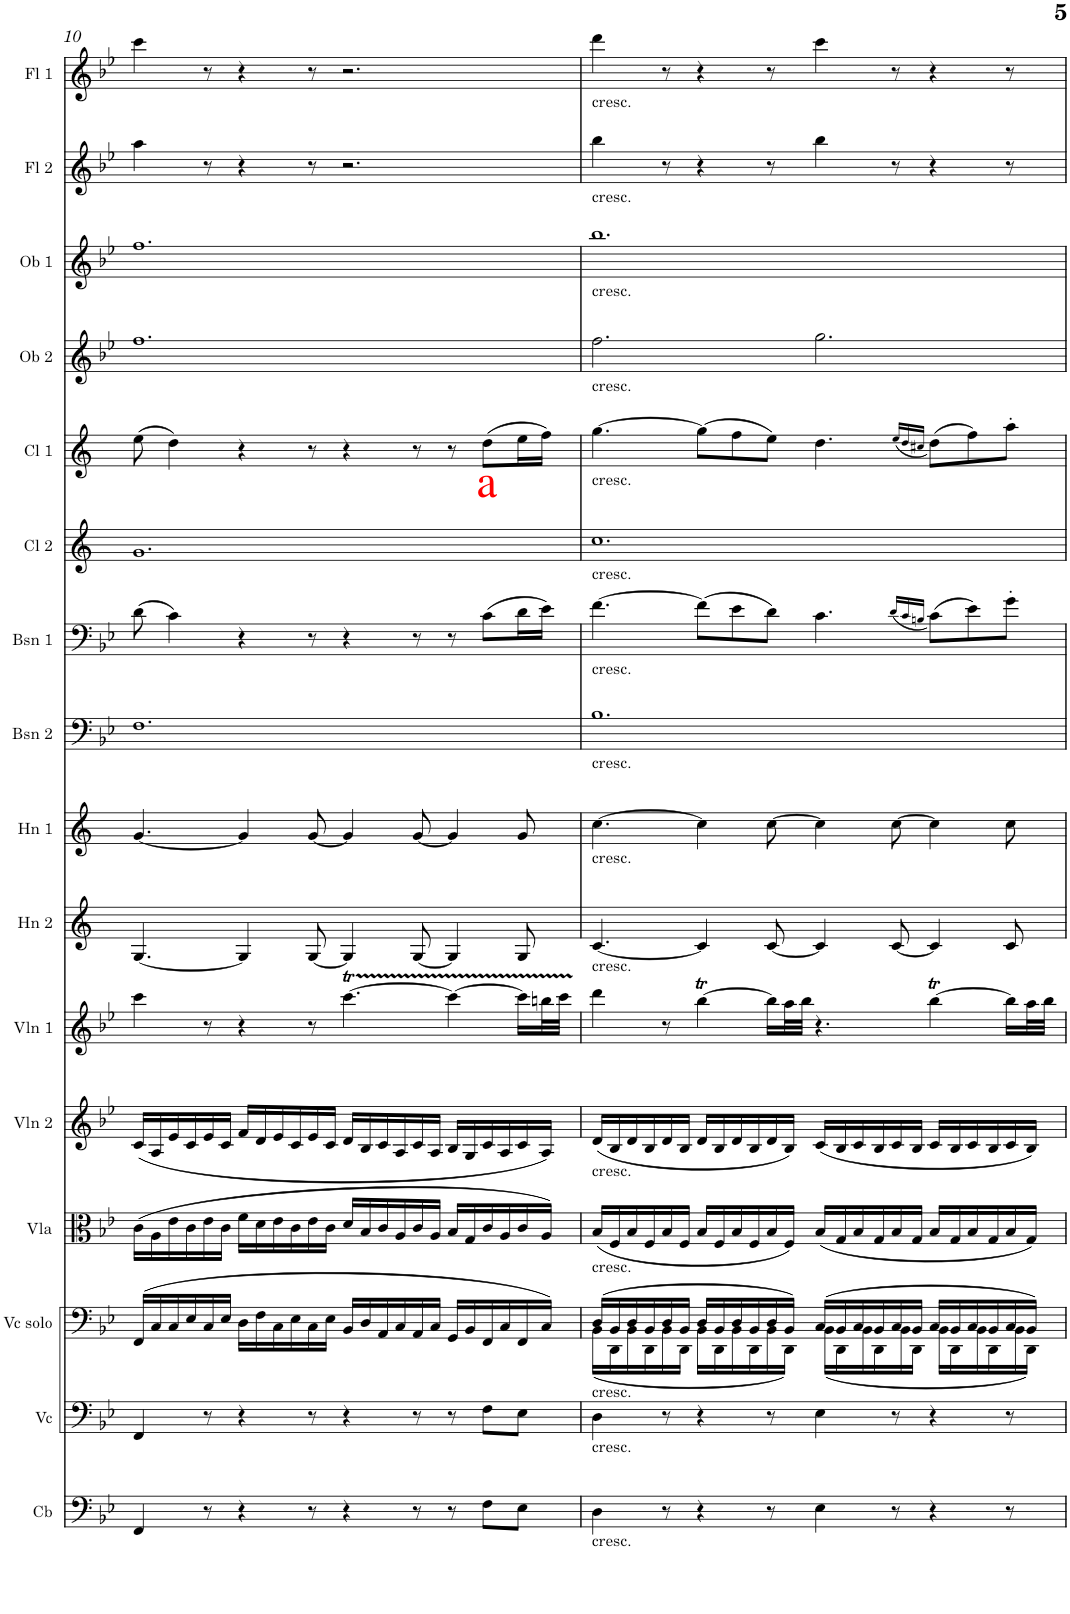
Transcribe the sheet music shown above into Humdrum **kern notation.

**kern	**kern	**kern	**kern	**kern	**kern	**kern	**kern	**kern	**kern	**kern	**kern	**text	**kern	**kern	**kern	**kern
*part16	*part15	*part14	*part13	*part12	*part11	*part10	*part9	*part8	*part7	*part6	*part5	*part5	*part4	*part3	*part2	*part1
*staff16	*staff15	*staff14	*staff13	*staff12	*staff11	*staff10	*staff9	*staff8	*staff7	*staff6	*staff5	*staff5	*staff4	*staff3	*staff2	*staff1
*I"Contrabass	*I"Violoncello	*I"Violoncello solo	*I"Viola	*I"Violin 2	*I"Violin 1	*I"Bb basso Horn 2	*I"Bb basso Horn 1	*I"Bassoon 2	*I"Bassoon 1	*I"Bb Clarinet 2	*I"Bb Clarinet 1	*	*I"Oboe 2	*I"Oboe 1	*I"Flute 2	*I"Flute 1
*I'Cb	*I'Vc	*I'Vc solo	*I'Vla	*I'Vln 2	*I'Vln 1	*I'Hn 2	*I'Hn 1	*I'Bsn 2	*I'Bsn 1	*I'Cl 2	*I'Cl 1	*	*I'Ob 2	*I'Ob 1	*I'Fl 2	*I'Fl 1
!!LO:PB:g=z
*clefF4	*clefF4	*clefF4	*clefC3	*clefG2	*clefG2	*clefG2	*clefG2	*clefF4	*clefF4	*clefG2	*clefG2	*	*clefG2	*clefG2	*clefG2	*clefG2
*Trd7c12	*	*	*	*	*	*Trd8c14	*Trd8c14	*	*	*Trd1c2	*Trd1c2	*	*	*	*	*
*k[b-e-]	*k[b-e-]	*k[b-e-]	*k[b-e-]	*k[b-e-]	*k[b-e-]	*k[]	*k[]	*k[b-e-]	*k[b-e-]	*k[]	*k[]	*	*k[b-e-]	*k[b-e-]	*k[b-e-]	*k[b-e-]
*M12/8	*M12/8	*M12/8	*M12/8	*M12/8	*M12/8	*M12/8	*M12/8	*M12/8	*M12/8	*M12/8	*M12/8	*	*M12/8	*M12/8	*M12/8	*M12/8
=10	=10	=10	=10	=10	=10	=10	=10	=10	=10	=10	=10	=10	=10	=10	=10	=10
4FF/	4FF/	(16FF/LL	(16c\LL	(16c/LL	4ccc\	[4.G/	[4.g/	1.F	(8d\	1.g	(8ee\	.	1.ff	1.ff	4aa\	4ccc\
.	.	16C/	16A\	16A/	.	.	.	.	.	.	.	.	.	.	.	.
.	.	16C/	16e-\	16e-/	.	.	.	.	4c\)	.	4dd\)	.	.	.	.	.
.	.	16E-/	16c\	16c/	.	.	.	.	.	.	.	.	.	.	.	.
8r	8r	16C/	16e-\	16e-/	8r	.	.	.	.	.	.	.	.	.	8r	8r
.	.	16E-/JJ	16c\JJ	16c/JJ	.	.	.	.	.	.	.	.	.	.	.	.
4r	4r	16D\LL	16f\LL	16f/LL	4r	4G/]	4g/]	.	4r	.	4r	.	.	.	4r	4r
.	.	16F\	16d\	16d/	.	.	.	.	.	.	.	.	.	.	.	.
.	.	16C\	16e-\	16e-/	.	.	.	.	.	.	.	.	.	.	.	.
.	.	16E-\	16c\	16c/	.	.	.	.	.	.	.	.	.	.	.	.
8r	8r	16C\	16e-\	16e-/	8r	[8G/	[8g/	.	8r	.	8r	.	.	.	8r	8r
.	.	16E-\JJ	16c\JJ	16c/JJ	.	.	.	.	.	.	.	.	.	.	.	.
4r	4r	16BB-/LL	16d/LL	16d/LL	[4.cccT\	4G/]	4g/]	.	4r	.	4r	.	.	.	2.r	2.r
.	.	16D/	16B-/	16B-/	.	.	.	.	.	.	.	.	.	.	.	.
.	.	16AA/	16c/	16c/	.	.	.	.	.	.	.	.	.	.	.	.
.	.	16C/	16A/	16A/	.	.	.	.	.	.	.	.	.	.	.	.
8r	8r	16AA/	16c/	16c/	.	[8G/	[8g/	.	8r	.	8r	.	.	.	.	.
.	.	16C/JJ	16A/JJ	16A/JJ	.	.	.	.	.	.	.	.	.	.	.	.
8r	8r	16GG/LL	16B-/LL	16B-/LL	4ccc\_	4G/]	4g/]	.	8r	.	8r	.	.	.	.	.
.	.	16BB-/	16G/	16G/	.	.	.	.	.	.	.	.	.	.	.	.
!	!	!	!	!	!	!	!	!	!	!	!	!LO:LY:b:color=#FF0000	!	!	!	!
8F\L	8F\L	16FF/	16c/	16c/	.	.	.	.	(8c\L	.	(8dd\L	a	.	.	.	.
.	.	16C/	16A/	16A/	.	.	.	.	.	.	.	.	.	.	.	.
8E-\J	8E-\J	16FF/	16c/	16c/	16ccc\LL]	8G/	8g/	.	16d\L	.	16ee\L	.	.	.	.	.
.	.	16C/JJ)	16A/JJ)	16A/JJ)	32bbn\L	.	.	.	16e-\JJ)	.	16ff\JJ)	.	.	.	.	.
.	.	.	.	.	32cccTTT\JJJ	.	.	.	.	.	.	.	.	.	.	.
=11	=11	=11	=11	=11	=11	=11	=11	=11	=11	=11	=11	=11	=11	=11	=11	=11
*	*	*^	*	*	*	*	*	*	*	*	*	*	*	*	*	*
!	!	!	!	!	!	!	!	!	!	!	!	!	!	!	!	!	!LO:TX:b:t=cresc.
!	!	!	!	!	!	!	!	!	!	!	!	!	!	!	!	!LO:TX:b:t=cresc.	!
!	!	!	!	!	!	!	!	!	!	!	!	!	!	!	!LO:TX:b:t=cresc.	!	!
!	!	!	!	!	!	!	!	!	!	!	!	!	!	!LO:TX:b:t=cresc.	!	!	!
!	!	!	!	!	!	!	!	!	!	!	!	!LO:TX:b:t=cresc.	!	!	!	!	!
!	!	!	!	!	!	!	!	!	!	!	!LO:TX:b:t=cresc.	!	!	!	!	!	!
!	!	!	!	!	!	!	!	!	!	!LO:TX:b:t=cresc.	!	!	!	!	!	!	!
!	!	!	!	!	!	!	!	!	!LO:TX:b:t=cresc.	!	!	!	!	!	!	!	!
!	!	!	!	!	!	!	!	!LO:TX:b:t=cresc.	!	!	!	!	!	!	!	!	!
!	!	!	!	!	!	!	!LO:TX:b:t=cresc.	!	!	!	!	!	!	!	!	!	!
!	!	!	!	!	!LO:TX:b:t=cresc.	!	!	!	!	!	!	!	!	!	!	!	!
!	!	!	!	!LO:TX:b:t=cresc.	!	!	!	!	!	!	!	!	!	!	!	!	!
!	!	!LO:TX:b:t=cresc.	!	!	!	!	!	!	!	!	!	!	!	!	!	!	!
!	!LO:TX:b:t=cresc.	!	!	!	!	!	!	!	!	!	!	!	!	!	!	!	!
!LO:TX:b:t=cresc.	!	!	!	!	!	!	!	!	!	!	!	!	!	!	!	!	!
4D\	4D\	(16D/LL	(16BB-\LL	(16B-/LL	(16d/LL	4ddd\	[4.c/	[4.cc\	1.B-	[4.f\	1.cc	[4.gg\	.	2.ff\	1.bb-	4bb-\	4ddd\
.	.	16BB-/	16DD\	16F/	16B-/	.	.	.	.	.	.	.	.	.	.	.	.
.	.	16D/	16BB-\	16B-/	16d/	.	.	.	.	.	.	.	.	.	.	.	.
.	.	16BB-/	16DD\	16F/	16B-/	.	.	.	.	.	.	.	.	.	.	.	.
8r	8r	16D/	16BB-\	16B-/	16d/	8r	.	.	.	.	.	.	.	.	.	8r	8r
.	.	16BB-/JJ	16DD\JJ	16F/JJ	16B-/JJ	.	.	.	.	.	.	.	.	.	.	.	.
4r	4r	16D/LL	16BB-\LL	16B-/LL	16d/LL	[4bb-T\	4c/]	4cc\]	.	(8f\L]	.	(8gg\L]	.	.	.	4r	4r
.	.	16BB-/	16DD\	16F/	16B-/	.	.	.	.	.	.	.	.	.	.	.	.
.	.	16D/	16BB-\	16B-/	16d/	.	.	.	.	8e-\	.	8ff\	.	.	.	.	.
.	.	16BB-/	16DD\	16F/	16B-/	.	.	.	.	.	.	.	.	.	.	.	.
8r	8r	16D/	16BB-\	16B-/	16d/	16bb-\LL]	[8c/	[8cc\	.	8d\J)	.	8ee\J)	.	.	.	8r	8r
.	.	16BB-/JJ)	16DD\JJ)	16F/JJ)	16B-/JJ)	32aa\L	.	.	.	.	.	.	.	.	.	.	.
.	.	.	.	.	.	32bb-\JJJ	.	.	.	.	.	.	.	.	.	.	.
4E-\	4E-\	(16C/LL	(16BB-\LL	(16B-/LL	(16c/LL	4.r	4c/]	4cc\]	.	4.c\	.	4.dd\	.	2.gg\	.	4bb-\	4ccc\
.	.	16BB-/	16DD\	16G/	16B-/	.	.	.	.	.	.	.	.	.	.	.	.
.	.	16C/	16BB-\	16B-/	16c/	.	.	.	.	.	.	.	.	.	.	.	.
.	.	16BB-/	16DD\	16G/	16B-/	.	.	.	.	.	.	.	.	.	.	.	.
8r	8r	16C/	16BB-\	16B-/	16c/	.	[8c/	[8cc\	.	.	.	.	.	.	.	8r	8r
.	.	16BB-/JJ	16DD\JJ	16G/JJ	16B-/JJ	.	.	.	.	.	.	.	.	.	.	.	.
.	.	.	.	.	.	.	.	.	.	(16qd/LL	.	(16qee/LL	.	.	.	.	.
.	.	.	.	.	.	.	.	.	.	16qc/	.	16qdd/	.	.	.	.	.
.	.	.	.	.	.	.	.	.	.	16qBn/JJ	.	16qcc#X/JJ	.	.	.	.	.
4r	4r	16C/LL	16BB-\LL	16B-/LL	16c/LL	[4bb-T\	4c/]	4cc\]	.	(8c\L)	.	(8dd\L)	.	.	.	4r	4r
.	.	16BB-/	16DD\	16G/	16B-/	.	.	.	.	.	.	.	.	.	.	.	.
.	.	16C/	16BB-\	16B-/	16c/	.	.	.	.	8e-\)	.	8ff\)	.	.	.	.	.
.	.	16BB-/	16DD\	16G/	16B-/	.	.	.	.	.	.	.	.	.	.	.	.
8r	8r	16C/	16BB-\	16B-/	16c/	16bb-\LL]	8c/	8cc\	.	8g'\J	.	8aa'\J	.	.	.	8r	8r
.	.	16BB-/JJ)	16DD\JJ)	16G/JJ)	16B-/JJ)	32aa\L	.	.	.	.	.	.	.	.	.	.	.
.	.	.	.	.	.	32bb-\JJJ	.	.	.	.	.	.	.	.	.	.	.
*	*	*v	*v	*	*	*	*	*	*	*	*	*	*	*	*	*	*
=	=	=	=	=	=	=	=	=	=	=	=	=	=	=	=	=
*-	*-	*-	*-	*-	*-	*-	*-	*-	*-	*-	*-	*-	*-	*-	*-	*-
